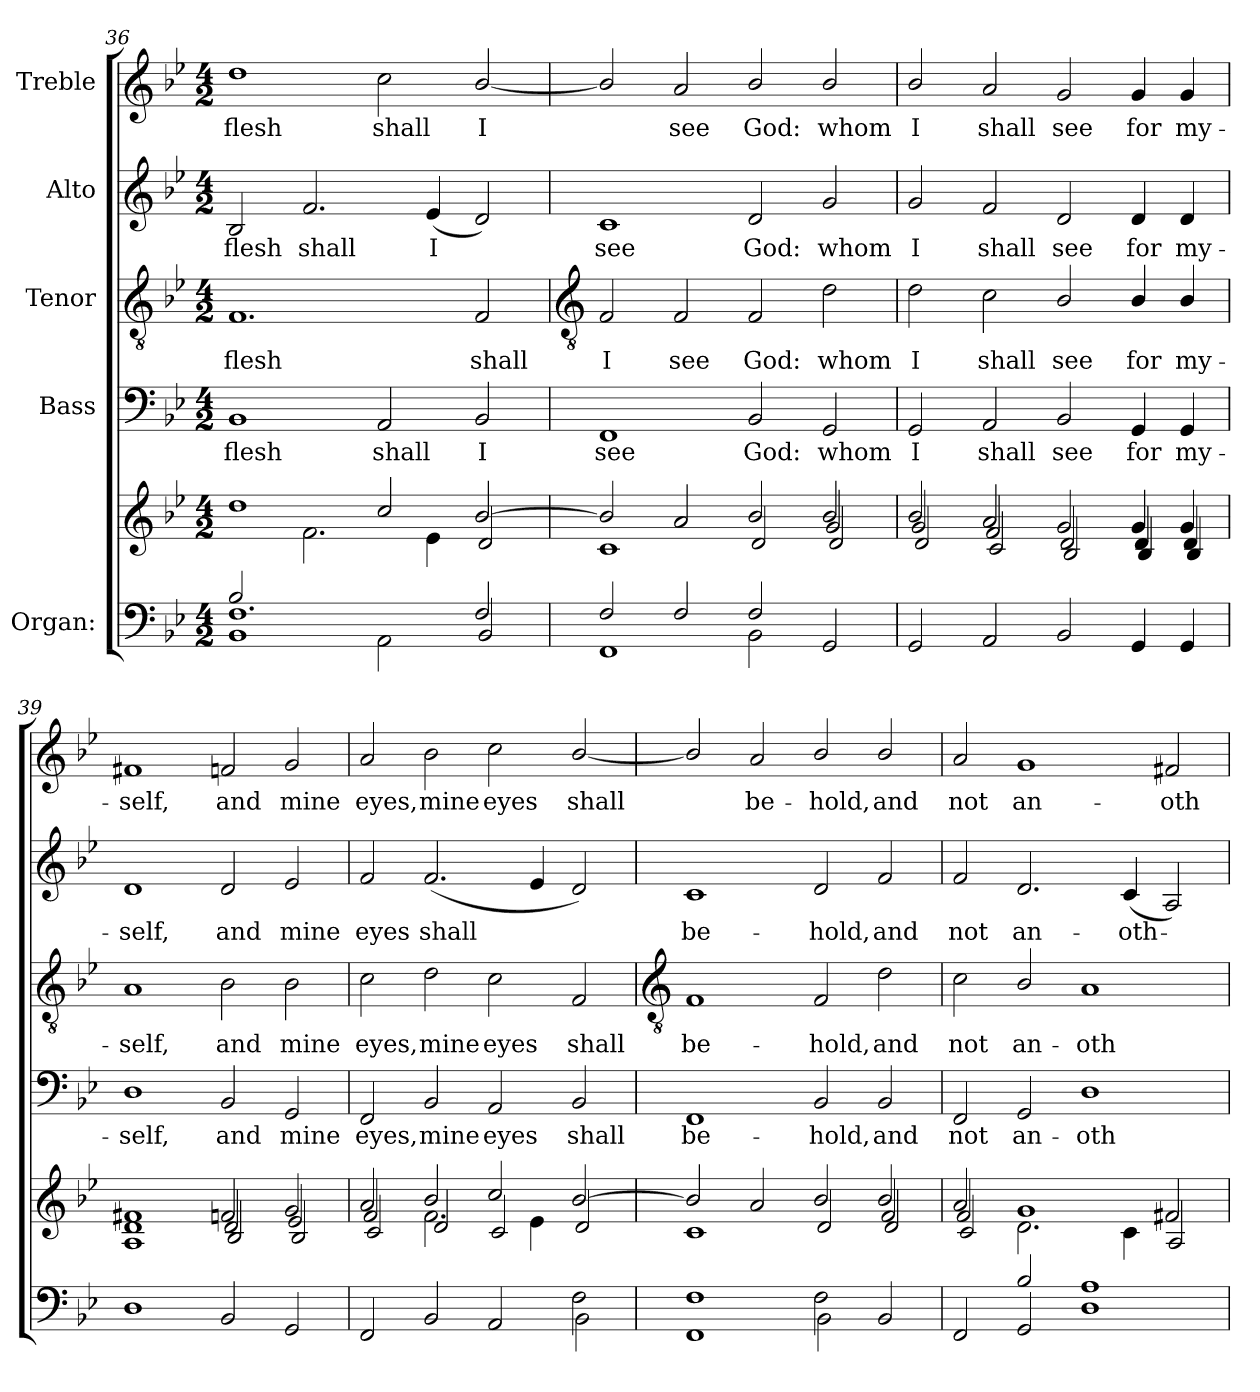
**kern	**kern	**kern	**text	**kern	**text	**kern	**text	**kern	**text
*part5	*part5	*part4	*part4	*part3	*part3	*part2	*part2	*part1	*part1
*staff6	*staff5	*staff4	*staff4	*staff3	*staff3	*staff2	*staff2	*staff1	*staff1
*I"Organ:	*	*I"Bass	*	*I"Tenor	*	*I"Alto	*	*I"Treble	*
*clefF4	*clefG2	*clefF4	*	*clefGv2	*	*clefG2	*	*clefG2	*
*k[b-e-]	*k[b-e-]	*k[b-e-]	*	*k[b-e-]	*	*k[b-e-]	*	*k[b-e-]	*
*B-:	*B-:	*B-:	*	*B-:	*	*B-:	*	*B-:	*
*M4/2	*M4/2	*M4/2	*	*M4/2	*	*M4/2	*	*M4/2	*
=36	=36	=36	=36	=36	=36	=36	=36	=36	=36
*^	*^	*	*	*	*	*	*	*	*
*	*^	*	*	*	*	*	*	*	*	*	*
!	!	!	!	!	!	!LO:LY:b	!	!LO:LY:b	!	!LO:LY:b	!	!LO:LY:b
2B-/	1.F/	1BB-\	1dd/	2ryy	1BB-	flesh	1.F	flesh	2B-	flesh	1dd	flesh
!	!	!	!	!	!	!	!	!	!	!LO:LY:b	!	!
1.ryy	.	.	.	2.f\	.	.	.	.	2.f	shall	.	.
!	!	!	!	!	!	!LO:LY:b	!	!	!	!	!	!LO:LY:b
.	.	2AA\	2cc/	.	2AA	shall	.	.	.	.	2cc	shall
!	!	!	!	!	!	!	!	!	!	!LO:LY:b	!	!
.	.	.	.	4e-\	.	.	.	.	(<4e-	I	.	.
!	!	!	!	!	!	!LO:LY:b	!	!LO:LY:b	!	!	!	!LO:LY:b
.	2F/	2BB-/	[2b-/	2d/	2BB-	I	2F	shall	2d)	.	[2b-/	I
*v	*v	*v	*	*	*	*	*	*	*	*	*	*
*	*v	*v	*	*	*	*	*	*	*	*
!!LO:LB:g=z
=37	=37	=37	=37	=37	=37	=37	=37	=37	=37
*	*	*	*	*clefGv2	*	*	*	*	*
*^	*^	*	*	*	*	*	*	*	*
*	*^	*	*^	*	*	*	*	*	*	*	*
!	!	!	!	!	!	!	!LO:LY:b	!	!LO:LY:b	!	!LO:LY:b	!	!
*	*v	*v	*	*	*	*	*	*	*	*	*	*	*
2F/	1FF\	2b-/]	1c\	1.ryy	1FF	see	2F	I	1c	see	2b-/]	.
!	!	!	!	!	!	!	!	!LO:LY:b	!	!	!	!LO:LY:b
2F/	.	2a/	.	.	.	.	2F	see	.	.	2a	see
!	!	!	!	!	!	!LO:LY:b	!	!LO:LY:b	!	!LO:LY:b	!	!LO:LY:b
2F/	2BB-\	2b-/	2d/	.	2BB-	God:	2F	God:	2d	God:	2b-/	God:
!	!	!	!	!	!	!LO:LY:b	!	!LO:LY:b	!	!LO:LY:b	!	!LO:LY:b
2ryy	2GG/	2b-/	2g/	2d/	2GG	whom	2d	whom	2g	whom	2b-/	whom
=38	=38	=38	=38	=38	=38	=38	=38	=38	=38	=38	=38	=38
!	!	!	!	!	!	!LO:LY:b	!	!LO:LY:b	!	!LO:LY:b	!	!LO:LY:b
*v	*v	*	*	*	*	*	*	*	*	*	*	*
2GG/	2b-/	2g/	2d/	2GG	I	2d	I	2g	I	2b-/	I
!	!	!	!	!	!LO:LY:b	!	!LO:LY:b	!	!LO:LY:b	!	!LO:LY:b
2AA/	2a/	2f/	2c/	2AA	shall	2c	shall	2f	shall	2a	shall
!	!	!	!	!	!LO:LY:b	!	!LO:LY:b	!	!LO:LY:b	!	!LO:LY:b
2BB-/	2g/	2d/	2B-/	2BB-	see	2B-/	see	2d	see	2g	see
!	!	!	!	!	!LO:LY:b	!	!LO:LY:b	!	!LO:LY:b	!	!LO:LY:b
4GG/	4g/	4d/	4B-/	4GG	for	4B-/	for	4d	for	4g	for
!	!	!	!	!	!LO:LY:b	!	!LO:LY:b	!	!LO:LY:b	!	!LO:LY:b
4GG/	4g/	4d/	4B-/	4GG	my-	4B-/	my-	4d	my-	4g	my-
=39	=39	=39	=39	=39	=39	=39	=39	=39	=39	=39	=39
!	!	!	!	!	!LO:LY:b	!	!LO:LY:b	!	!LO:LY:b	!	!LO:LY:b
1D\	1f#X/	1d\	1A/	1D	-self,	1A	-self,	1d	-self,	1f#X	-self,
!	!	!	!	!	!LO:LY:b	!	!LO:LY:b	!	!LO:LY:b	!	!LO:LY:b
2BB-/	2fn/	2d/	2B-/	2BB-	and	2B-	and	2d	and	2fn	and
!	!	!	!	!	!LO:LY:b	!	!LO:LY:b	!	!LO:LY:b	!	!LO:LY:b
2GG/	2g/	2e-/	2B-/	2GG	mine	2B-	mine	2e-	mine	2g	mine
=40	=40	=40	=40	=40	=40	=40	=40	=40	=40	=40	=40
*^	*	*	*	*	*	*	*	*	*	*	*
!	!	!	!	!	!	!LO:LY:b	!	!LO:LY:b	!	!LO:LY:b	!	!LO:LY:b
1.ryy	2FF/	2a/	2f/	2c/	2FF	eyes,	2c	eyes,	2f	eyes	2a	eyes,
!	!	!	!	!	!	!LO:LY:b	!	!LO:LY:b	!	!LO:LY:b	!	!LO:LY:b
.	2BB-/	2b-/	2.f\	2d/	2BB-	mine	2d	mine	(<2.f	shall	2b-	mine
!	!	!	!	!	!	!LO:LY:b	!	!LO:LY:b	!	!	!	!LO:LY:b
.	2AA/	2cc/	.	2c/	2AA	eyes	2c	eyes	.	.	2cc	eyes
.	.	.	4e-\	.	.	.	.	.	4e-	.	.	.
!	!	!	!	!	!	!LO:LY:b	!	!LO:LY:b	!	!	!	!LO:LY:b
2F\	2BB-\	[2b-/	2d/	2ryy	2BB-	shall	2F	shall	2d)	.	[2b-/	shall
!!LO:LB:g=z
=41	=41	=41	=41	=41	=41	=41	=41	=41	=41	=41	=41	=41
*	*	*	*	*	*	*	*clefGv2	*	*	*	*	*
!	!	!	!	!	!	!LO:LY:b	!	!LO:LY:b	!	!LO:LY:b	!	!
1F/	1FF\	2b-/]	1c\	1.ryy	1FF	be-	1F	be-	1c	be-	2b-/]	.
!	!	!	!	!	!	!	!	!	!	!	!	!LO:LY:b
.	.	2a/	.	.	.	.	.	.	.	.	2a	be-
!	!	!	!	!	!	!LO:LY:b	!	!LO:LY:b	!	!LO:LY:b	!	!LO:LY:b
2F\	2BB-\	2b-/	2d/	.	2BB-	-hold,	2F	-hold,	2d	-hold,	2b-/	-hold,
!	!	!	!	!	!	!LO:LY:b	!	!LO:LY:b	!	!LO:LY:b	!	!LO:LY:b
2ryy	2BB-/	2b-/	2f/	2d/	2BB-	and	2d	and	2f	and	2b-/	and
=42	=42	=42	=42	=42	=42	=42	=42	=42	=42	=42	=42	=42
!	!	!	!	!	!	!LO:LY:b	!	!LO:LY:b	!	!LO:LY:b	!	!LO:LY:b
2ryy	2FF/	2a/	2f/	2c/	2FF	not	2c	not	2f	not	2a	not
!	!	!	!	!	!	!LO:LY:b	!	!LO:LY:b	!	!LO:LY:b	!	!LO:LY:b
2B-/	2GG/	1g/	2.d\	1.ryy	2GG	an-	2B-/	an-	2.d	an-	1g	an-
!	!	!	!	!	!	!LO:LY:b	!	!LO:LY:b	!	!	!	!
1A/	1D\	.	.	.	1D	-oth-	1A	-oth-	.	.	.	.
!	!	!	!	!	!	!	!	!	!	!LO:LY:b	!	!
.	.	.	4c\	.	.	.	.	.	(<4c	-oth-	.	.
!	!	!	!	!	!	!	!	!	!	!	!	!LO:LY:b
.	.	2f#X/	2A/	.	.	.	.	.	2A)	.	2f#X	-oth-
*v	*v	*	*	*	*	*	*	*	*	*	*	*
*	*v	*v	*v	*	*	*	*	*	*	*	*
=	=	=	=	=	=	=	=	=	=
*-	*-	*-	*-	*-	*-	*-	*-	*-	*-
